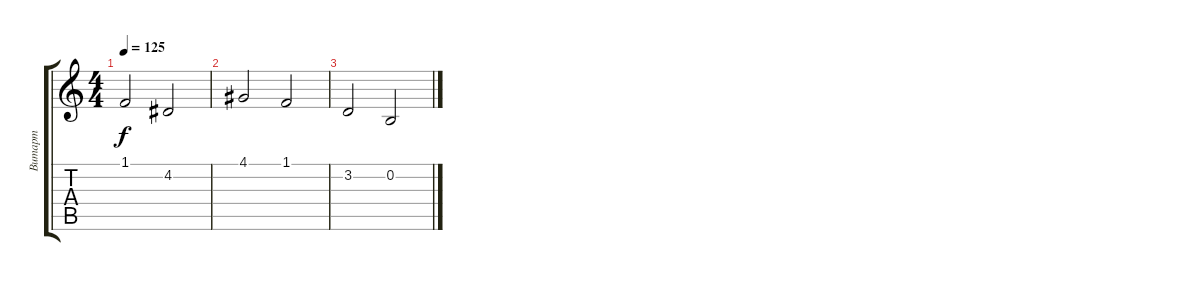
\track ("Витарт" "Витарт") {instrument fx5brightness}
\staff {score tabs}
\tuning (E4 B3 G3 D3 A2 E2) {hide}
\ts (4 4)
\tempo 125
\clef g2
\ks c
1.1.2{dy f} 4.2.2 |
4.1.2 1.1.2 |
3.2.2 0.2.2
